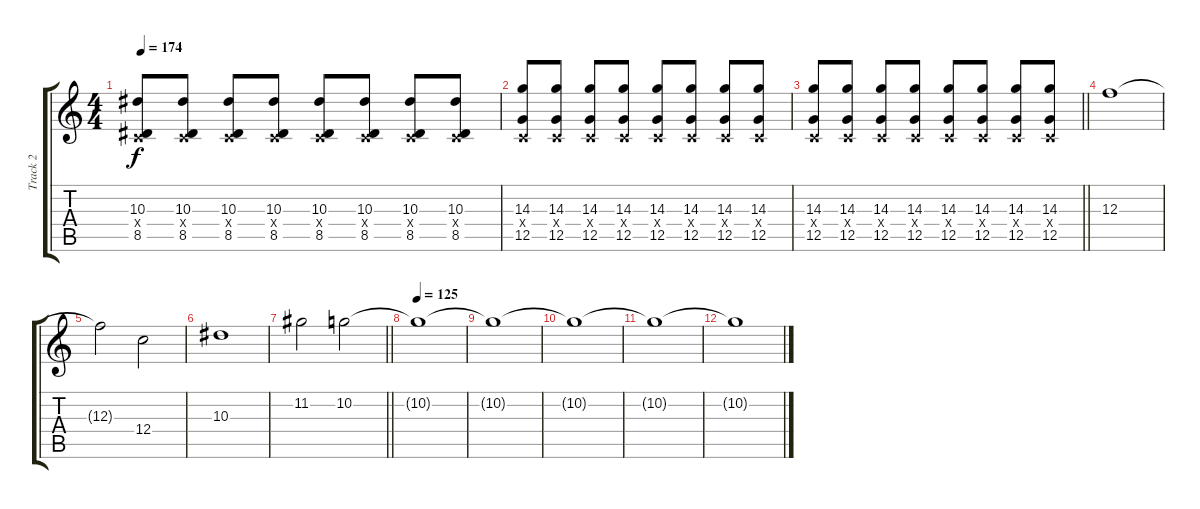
\track ("Track 2" "Track 2") {instrument distortionguitar}
\staff {score tabs}
\tuning (D4 A3 F3 C3 G2 C2) {hide}
\ts (4 4)
\tempo 174
\clef g2
\ks c
(10.3 0.4{x} 8.5).8{dy f} (10.3 0.4{x} 8.5).8 (10.3 0.4{x} 8.5).8 (10.3 0.4{x} 8.5).8 (10.3 0.4{x} 8.5).8 (10.3 0.4{x} 8.5).8 (10.3 0.4{x} 8.5).8 (10.3 0.4{x} 8.5).8 |
(14.3 0.4{x} 12.5).8 (14.3 0.4{x} 12.5).8 (14.3 0.4{x} 12.5).8 (14.3 0.4{x} 12.5).8 (14.3 0.4{x} 12.5).8 (14.3 0.4{x} 12.5).8 (14.3 0.4{x} 12.5).8 (14.3 0.4{x} 12.5).8 |
\barLineRight lightlight
(14.3 0.4{x} 12.5).8 (14.3 0.4{x} 12.5).8 (14.3 0.4{x} 12.5).8 (14.3 0.4{x} 12.5).8 (14.3 0.4{x} 12.5).8 (14.3 0.4{x} 12.5).8 (14.3 0.4{x} 12.5).8 (14.3 0.4{x} 12.5).8 |
\section ("" "")
12.3.1 |
12.3{t}.2 12.4.2 |
10.3.1 |
\barLineRight lightlight
11.2.2 10.2.2 |
\section ("" "")
\tempo 125
10.2{t}.1{volume 0} |
10.2{t}.1 |
10.2{t}.1 |
10.2{t}.1 |
10.2{t}.1
